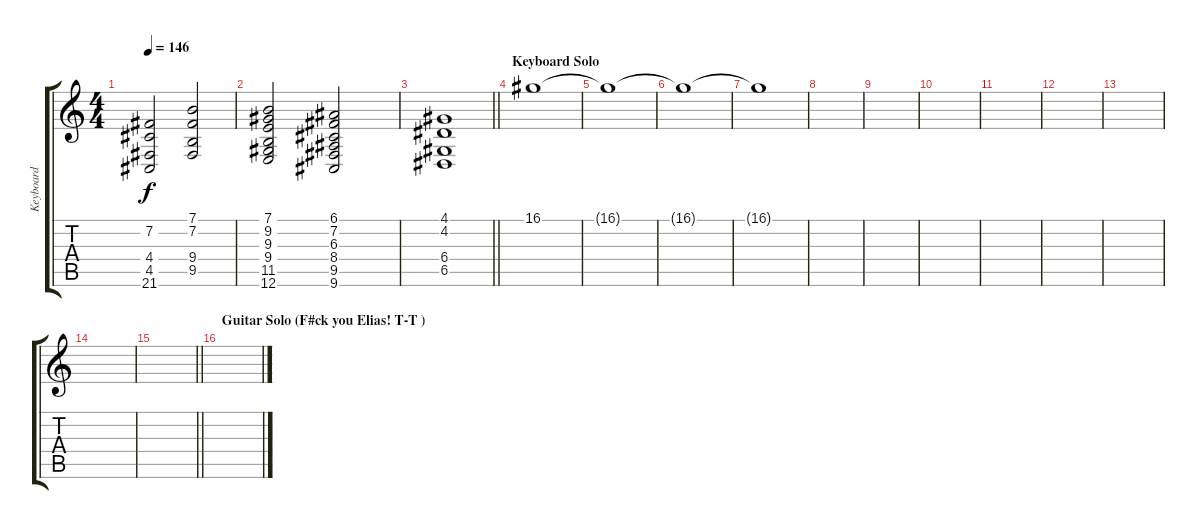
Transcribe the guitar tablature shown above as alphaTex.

\track ("Keyboard " "Keyboard ") {instrument pad2warm}
\staff {score tabs}
\tuning (E4 B3 G3 D3 A2 E2) {hide}
\ts (4 4)
\tempo 146
\clef g2
\ks c
(7.2 4.4 4.5 21.6).2{dy f} (7.1 7.2 9.4 9.5).2 |
(7.1 9.2 9.3 9.4 11.5 12.6).2 (6.1 7.2 6.3 8.4 9.5 9.6).2 |
\barLineRight lightlight
(4.1 4.2 6.4 6.5).1 |
\section ("" "Keyboard Solo")
16.1.1 |
16.1{t}.1 |
16.1{t}.1 |
16.1{t}.1 |
|
|
|
|
|
|
|
\barLineRight lightlight
|
\section ("" "Guitar Solo (F#ck you Elias! T-T )")
